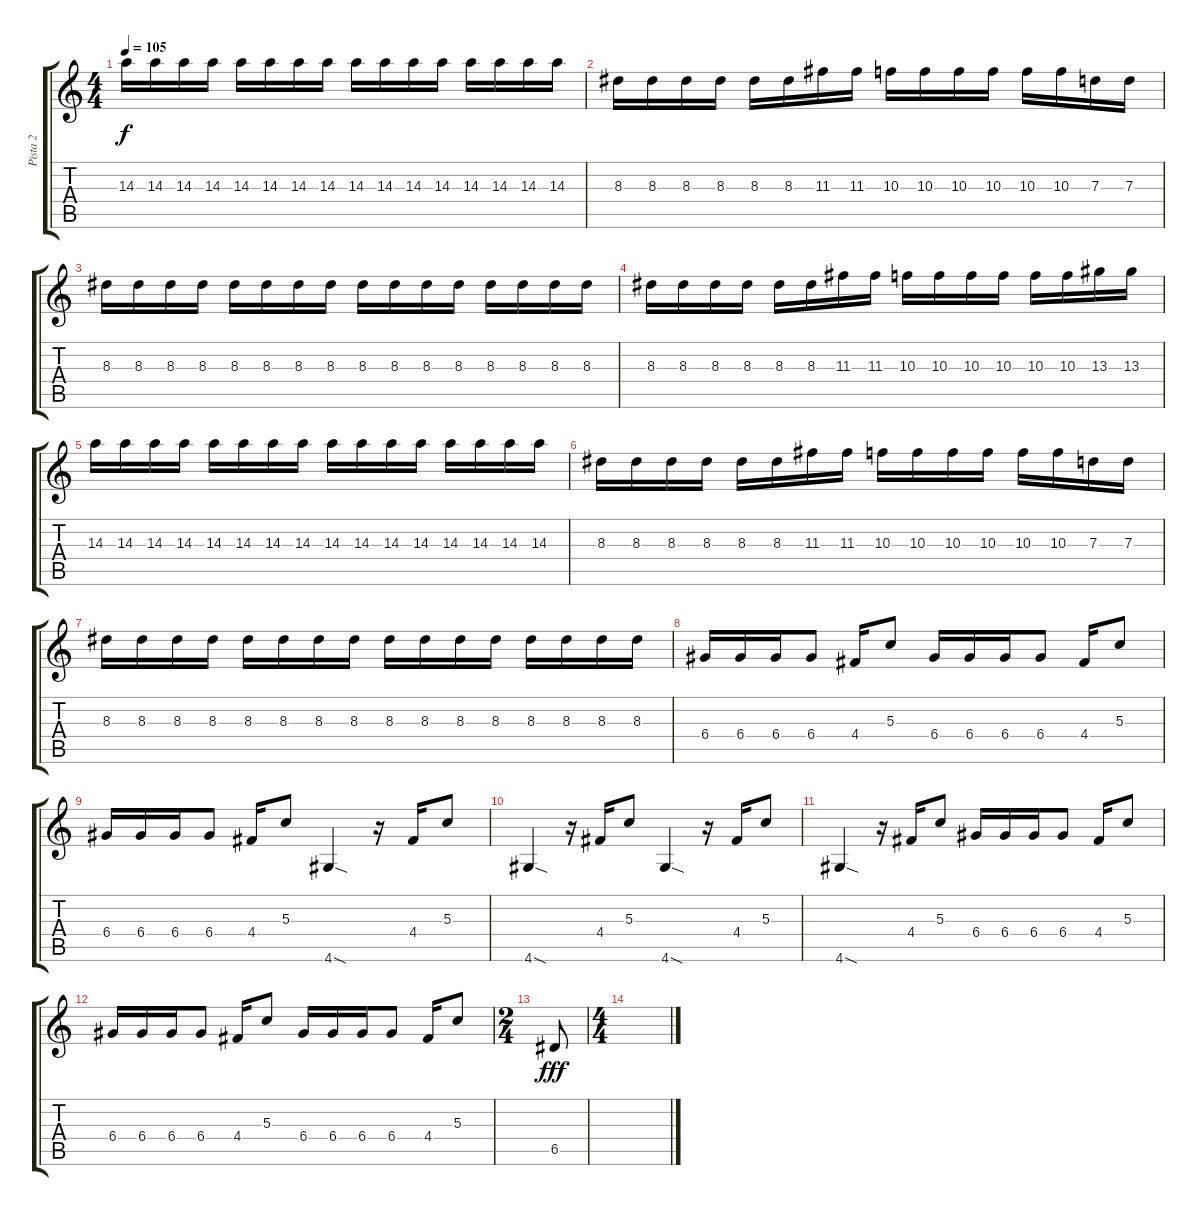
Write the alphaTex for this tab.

\track ("Pista 2" "Pista 2") {instrument distortionguitar}
\staff {score tabs}
\tuning (E4 B3 G3 D3 A2 E2) {hide}
\ts (4 4)
\tempo 105
\clef g2
\ks c
14.3.16{dy f} 14.3.16 14.3.16 14.3.16 14.3.16 14.3.16 14.3.16 14.3.16 14.3.16 14.3.16 14.3.16 14.3.16 14.3.16 14.3.16 14.3.16 14.3.16 |
8.3.16 8.3.16 8.3.16 8.3.16 8.3.16 8.3.16 11.3.16 11.3.16 10.3.16 10.3.16 10.3.16 10.3.16 10.3.16 10.3.16 7.3.16 7.3.16 |
8.3.16 8.3.16 8.3.16 8.3.16 8.3.16 8.3.16 8.3.16 8.3.16 8.3.16 8.3.16 8.3.16 8.3.16 8.3.16 8.3.16 8.3.16 8.3.16 |
8.3.16 8.3.16 8.3.16 8.3.16 8.3.16 8.3.16 11.3.16 11.3.16 10.3.16 10.3.16 10.3.16 10.3.16 10.3.16 10.3.16 13.3.16 13.3.16 |
14.3.16 14.3.16 14.3.16 14.3.16 14.3.16 14.3.16 14.3.16 14.3.16 14.3.16 14.3.16 14.3.16 14.3.16 14.3.16 14.3.16 14.3.16 14.3.16 |
8.3.16 8.3.16 8.3.16 8.3.16 8.3.16 8.3.16 11.3.16 11.3.16 10.3.16 10.3.16 10.3.16 10.3.16 10.3.16 10.3.16 7.3.16 7.3.16 |
8.3.16 8.3.16 8.3.16 8.3.16 8.3.16 8.3.16 8.3.16 8.3.16 8.3.16 8.3.16 8.3.16 8.3.16 8.3.16 8.3.16 8.3.16 8.3.16 |
6.4.16 6.4.16 6.4.16 6.4.8 4.4.16 5.3.8 6.4.16 6.4.16 6.4.16 6.4.8 4.4.16 5.3.8 |
6.4.16 6.4.16 6.4.16 6.4.8 4.4.16 5.3.8 4.6{sod}.4 r.16 4.4.16 5.3.8 |
4.6{sod}.4 r.16 4.4.16 5.3.8 4.6{sod}.4 r.16 4.4.16 5.3.8 |
4.6{sod}.4 r.16 4.4.16 5.3.8 6.4.16 6.4.16 6.4.16 6.4.8 4.4.16 5.3.8 |
6.4.16 6.4.16 6.4.16 6.4.8 4.4.16 5.3.8 6.4.16 6.4.16 6.4.16 6.4.8 4.4.16 5.3.8 |
\ts (2 4)
6.5.8{dy fff} |
\ts (4 4)
